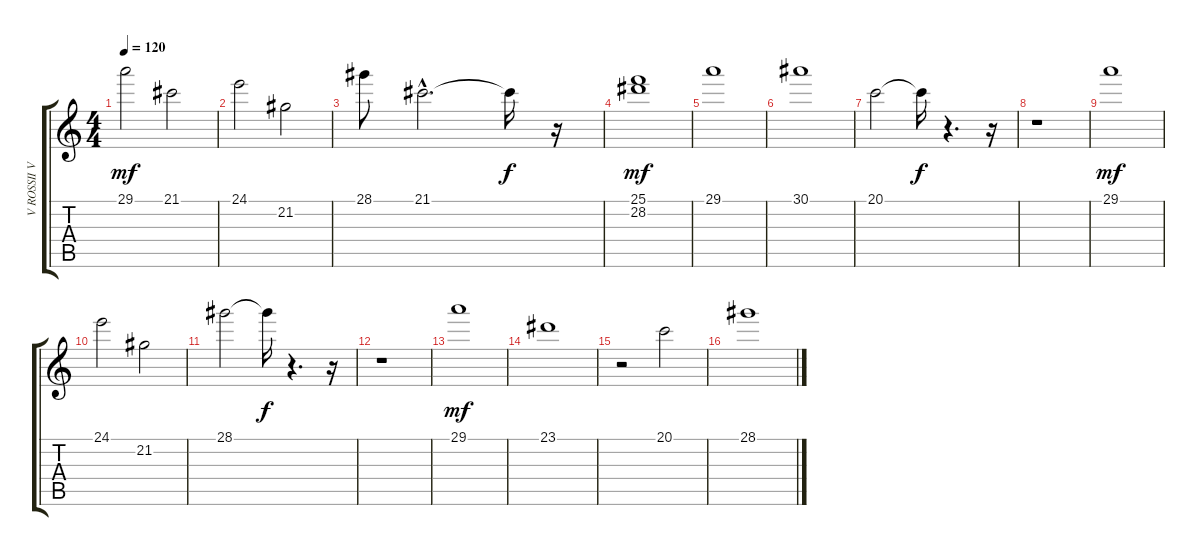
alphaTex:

\track ("V ROSSII VECHERA     " "V ROSSII V") {instrument synthstrings2}
\staff {score tabs}
\tuning (E4 B3 G3 D3 A2 E2) {hide}
\ts (4 4)
\tempo 120
\clef g2
\ks c
29.1.2{dy mf} 21.1.2 |
24.1.2 21.2.2 |
28.1.8 21.1{hac}.2{d} 21.1{t}.16{dy f} r.16 |
(25.1 28.2).1{dy mf} |
29.1.1 |
30.1.1 |
20.1.2 20.1{t}.16{dy f} r.4{d} r.16 |
r.1 |
29.1.1{dy mf} |
24.1.2 21.2.2 |
28.1.2 28.1{t}.16{dy f} r.4{d} r.16 |
r.1 |
29.1.1{dy mf} |
23.1.1 |
r.2 20.1.2 |
28.1.1
